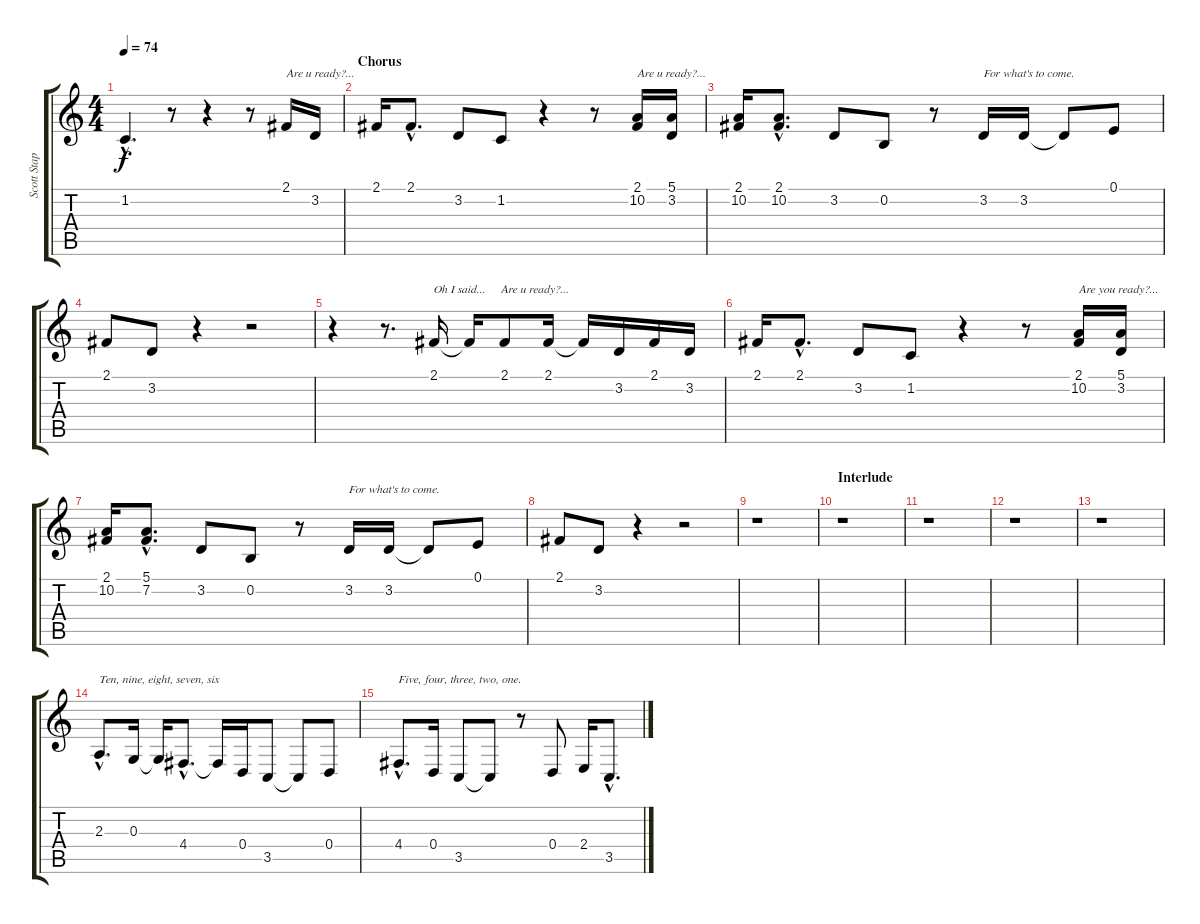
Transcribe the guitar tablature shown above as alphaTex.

\track ("Scott Stapp" "Scott Stap") {instrument lead6voice}
\staff {score tabs}
\tuning (E4 B3 G3 D3 A2 E2) {hide}
\ts (4 4)
\tempo 74
\clef g2
\ks c
1.2{hac}.4{d dy f} r.8 r.4 r.8 2.1.16{txt "Are u ready?..."} 3.2.16 |
\section ("" "Chorus")
2.1.16 2.1{hac}.8{d} 3.2.8 1.2.8 r.4 r.8 (2.1 10.2).16{txt "Are u ready?..."} (5.1 3.2).16 |
(2.1 10.2).16 (2.1{hac} 10.2{hac}).8{d} 3.2.8 0.2.8 r.8 3.2.16{txt "For what's to come."} 3.2.16 3.2{t}.8 0.1.8 |
2.1.8 3.2.8 r.4 r.2 |
r.4 r.8{d} 2.1.16{txt "Oh I said...     Are u ready?..."} 2.1{t}.16 2.1.8 2.1.16 2.1{t}.16 3.2.16 2.1.16 3.2.16 |
2.1.16 2.1{hac}.8{d} 3.2.8 1.2.8 r.4 r.8 (2.1 10.2).16{txt "Are you ready?..."} (5.1 3.2).16 |
(2.1 10.2).16 (5.1{hac} 7.2{hac}).8{d} 3.2.8 0.2.8 r.8 3.2.16{txt "For what's to come."} 3.2.16 3.2{t}.8 0.1.8 |
2.1.8 3.2.8 r.4 r.2 |
r.1 |
\section ("" "Interlude")
r.1 |
r.1 |
r.1 |
r.1 |
2.3{hac}.8{d txt "Ten, nine, eight, seven, six" volume 9} 0.3.16 0.3{t}.16 4.4{hac}.8{d} 4.4{t}.16 0.4.16 3.5.8 3.5{t}.8 0.4.8 |
4.4{hac}.8{d txt "Five, four, three, two, one."} 0.4.16 3.5.8 3.5{t}.8 r.8 0.4.8 2.4.16 3.5{hac}.8{d}
